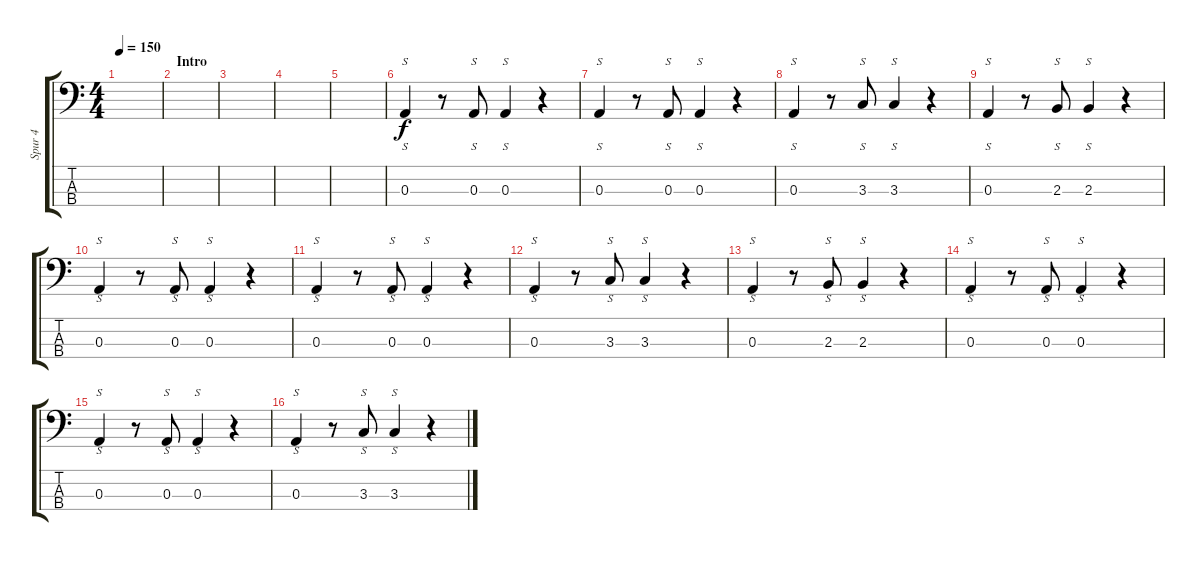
\track ("Spur 4" "Spur 4") {instrument electricbassfinger}
\staff {score tabs}
\tuning (G2 D2 A1 D1) {hide}
\ts (4 4)
\tempo 150
\clef f4
\ks c
|
\section ("" "Intro")
|
|
|
|
0.3.4{s instrument slapbass1} r.8 0.3.8{s} 0.3.4{s} r.4 |
0.3.4{s} r.8 0.3.8{s} 0.3.4{s} r.4 |
0.3.4{s} r.8 3.3.8{s} 3.3.4{s} r.4 |
0.3.4{s} r.8 2.3.8{s} 2.3.4{s} r.4 |
0.3.4{s instrument slapbass1} r.8 0.3.8{s} 0.3.4{s} r.4 |
0.3.4{s} r.8 0.3.8{s} 0.3.4{s} r.4 |
0.3.4{s} r.8 3.3.8{s} 3.3.4{s} r.4 |
0.3.4{s} r.8 2.3.8{s} 2.3.4{s} r.4 |
0.3.4{s instrument slapbass1} r.8 0.3.8{s} 0.3.4{s} r.4 |
0.3.4{s} r.8 0.3.8{s} 0.3.4{s} r.4 |
0.3.4{s} r.8 3.3.8{s} 3.3.4{s} r.4
